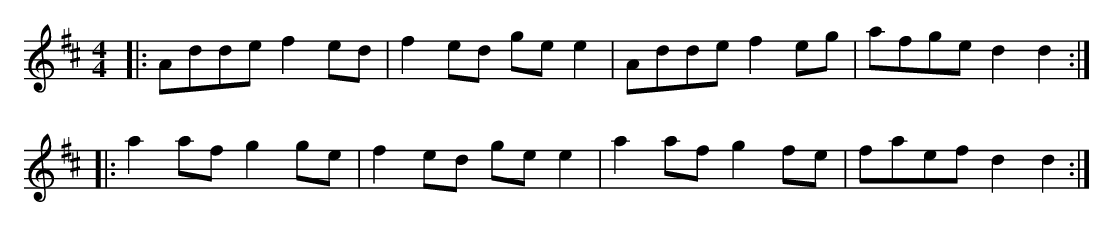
X:1
M:4/4
K:D
|:Adde f2ed|f2ed gee2|Adde f2eg|afge d2d2:|
|:a2af g2ge|f2ed gee2|a2af g2fe|faef d2d2:|
